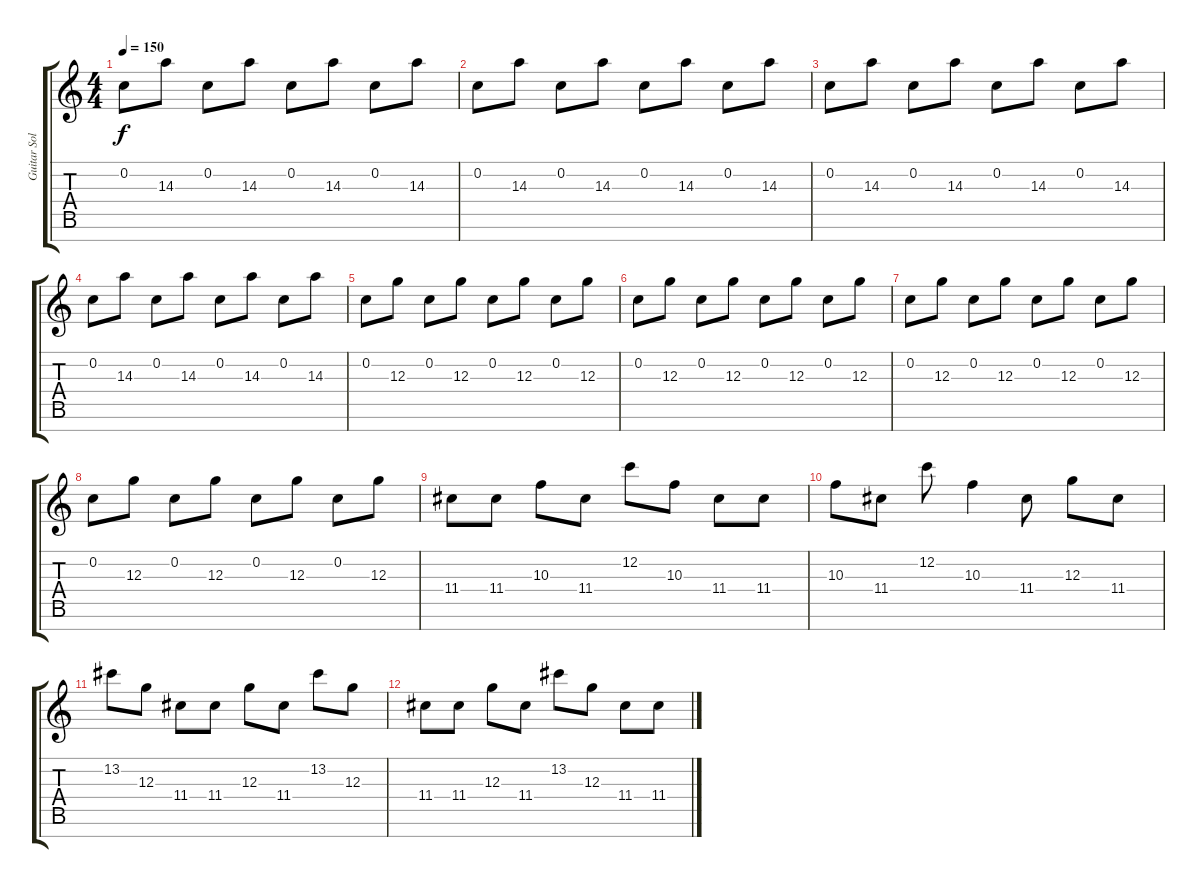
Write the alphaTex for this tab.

\track ("Guitar Solo" "Guitar Sol") {instrument distortionguitar}
\staff {score tabs}
\tuning (F4 C4 G3 D3 Bb2 F2 C2) {hide}
\ts (4 4)
\tempo 150
\clef g2
\ks c
0.2.8{dy f} 14.3.8 0.2.8 14.3.8 0.2.8 14.3.8 0.2.8 14.3.8 |
0.2.8 14.3.8 0.2.8 14.3.8 0.2.8 14.3.8 0.2.8 14.3.8 |
0.2.8 14.3.8 0.2.8 14.3.8 0.2.8 14.3.8 0.2.8 14.3.8 |
0.2.8 14.3.8 0.2.8 14.3.8 0.2.8 14.3.8 0.2.8 14.3.8 |
0.2.8 12.3.8 0.2.8 12.3.8 0.2.8 12.3.8 0.2.8 12.3.8 |
0.2.8 12.3.8 0.2.8 12.3.8 0.2.8 12.3.8 0.2.8 12.3.8 |
0.2.8 12.3.8 0.2.8 12.3.8 0.2.8 12.3.8 0.2.8 12.3.8 |
0.2.8 12.3.8 0.2.8 12.3.8 0.2.8 12.3.8 0.2.8 12.3.8 |
11.4.8 11.4.8 10.3.8 11.4.8 12.2.8 10.3.8 11.4.8 11.4.8 |
10.3.8 11.4.8 12.2.8 10.3.4 11.4.8 12.3.8 11.4.8 |
13.2.8 12.3.8 11.4.8 11.4.8 12.3.8 11.4.8 13.2.8 12.3.8 |
11.4.8 11.4.8 12.3.8 11.4.8 13.2.8 12.3.8 11.4.8 11.4.8
